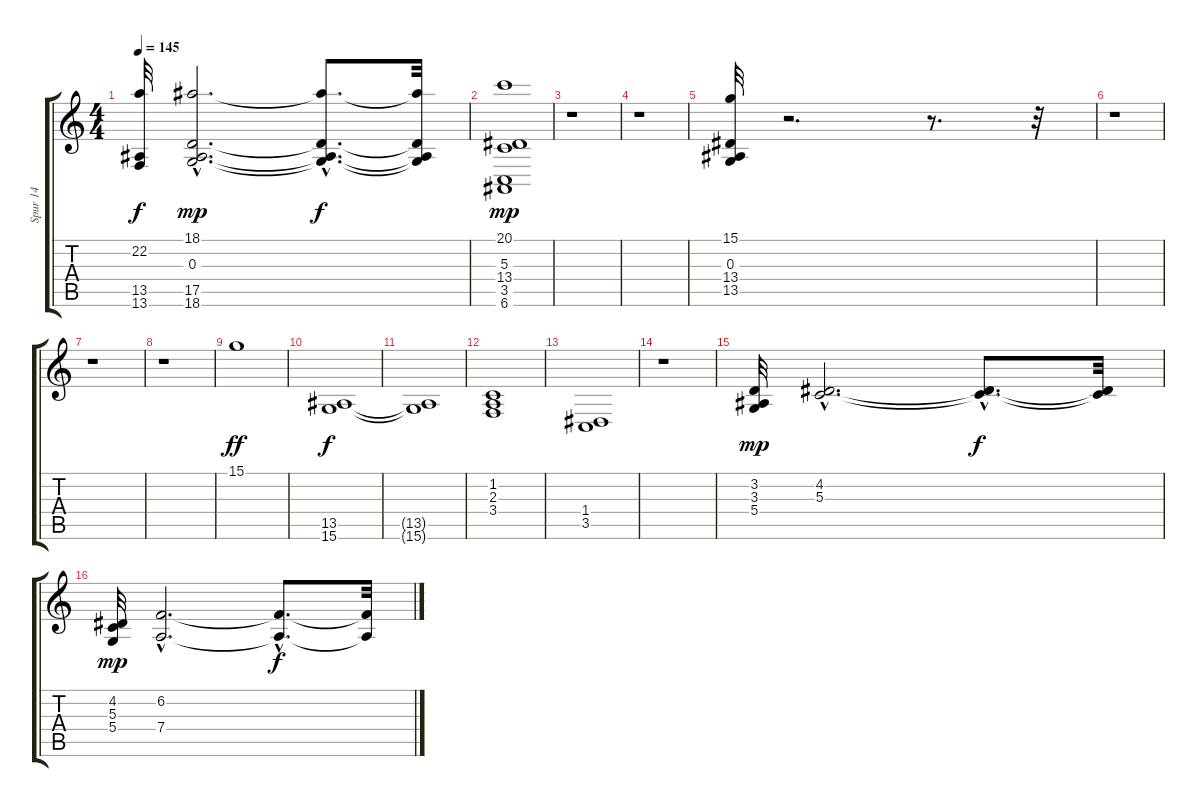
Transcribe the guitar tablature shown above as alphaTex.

\track ("Spur 14" "Spur 14") {instrument pad4choir}
\staff {score tabs}
\tuning (E4 B3 G3 D3 A2 E2) {hide}
\ts (4 4)
\tempo 145
\clef g2
\ks c
(22.2{t} 13.5{t} 13.6{t}).32{dy f} (18.1{hac} 0.3{hac} 17.5{hac} 18.6{hac}).2{d dy mp} (18.1{hac t} 0.3{hac t} 17.5{hac t} 18.6{hac t}).8{d dy f} (18.1{t} 0.3{t} 17.5{t} 18.6{t}).32 |
(20.1 5.3 13.4 3.5 6.6).1{dy mp} |
r.1 |
r.1 |
(15.1 0.3 13.4 13.5).32 r.2{d} r.8{d} r.32 |
r.1 |
r.1 |
r.1 |
15.1.1{dy ff} |
(13.5 15.6).1{dy f} |
(13.5{t} 15.6{t}).1 |
(1.2 2.3 3.4).1 |
(1.4 3.5).1 |
r.1 |
(3.2 3.3 5.4).32{dy mp} (4.2{hac} 5.3{hac}).2{d} (4.2{hac t} 5.3{hac t}).8{d dy f} (4.2{t} 5.3{t}).32 |
(4.2 5.3 5.4).32{dy mp} (6.2{hac} 7.4{hac}).2{d} (6.2{hac t} 7.4{hac t}).8{d dy f} (6.2{t} 7.4{t}).32
